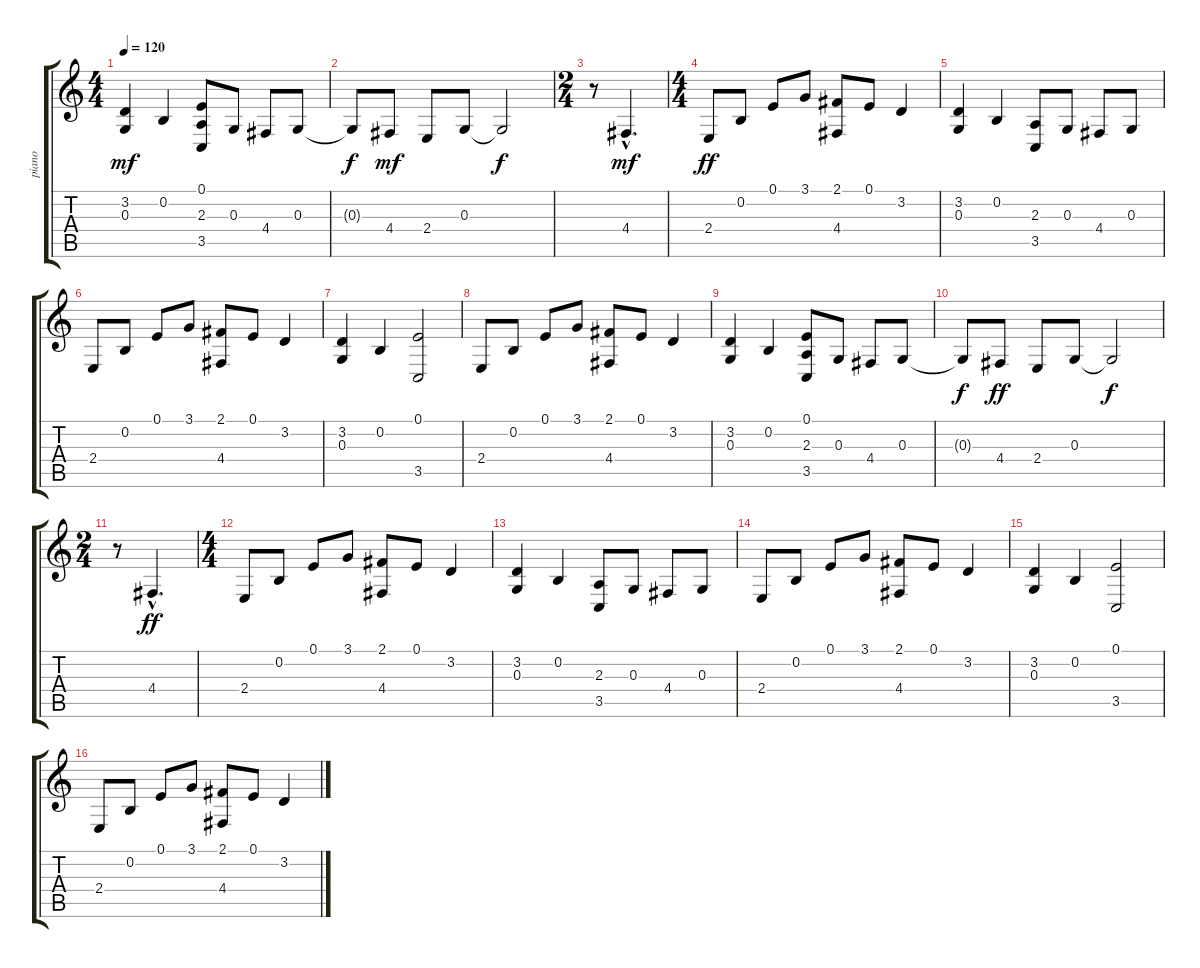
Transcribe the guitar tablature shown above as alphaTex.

\track ("piano" "piano") {instrument acousticgrandpiano}
\staff {score tabs}
\tuning (E4 B3 G3 D3 A2 E2) {hide}
\ts (4 4)
\tempo 120
\clef g2
\ks c
(3.2 0.3).4{dy mf} 0.2.4 (0.1 2.3 3.5).8 0.3.8 4.4.8 0.3.8 |
0.3{t}.8{dy f} 4.4.8{dy mf} 2.4.8 0.3.8 0.3{t}.2{dy f} |
\ts (2 4)
r.8 4.4{hac}.4{d dy mf} |
\ts (4 4)
2.4.8{dy ff} 0.2.8 0.1.8 3.1.8 (2.1 4.4).8 0.1.8 3.2.4 |
(3.2 0.3).4 0.2.4 (2.3 3.5).8 0.3.8 4.4.8 0.3.8 |
2.4.8 0.2.8 0.1.8 3.1.8 (2.1 4.4).8 0.1.8 3.2.4 |
(3.2 0.3).4 0.2.4 (0.1 3.5).2 |
2.4.8 0.2.8 0.1.8 3.1.8 (2.1 4.4).8 0.1.8 3.2.4 |
(3.2 0.3).4 0.2.4 (0.1 2.3 3.5).8 0.3.8 4.4.8 0.3.8 |
0.3{t}.8{dy f} 4.4.8{dy ff} 2.4.8 0.3.8 0.3{t}.2{dy f} |
\ts (2 4)
r.8 4.4{hac}.4{d dy ff} |
\ts (4 4)
2.4.8 0.2.8 0.1.8 3.1.8 (2.1 4.4).8 0.1.8 3.2.4 |
(3.2 0.3).4 0.2.4 (2.3 3.5).8 0.3.8 4.4.8 0.3.8 |
2.4.8 0.2.8 0.1.8 3.1.8 (2.1 4.4).8 0.1.8 3.2.4 |
(3.2 0.3).4 0.2.4 (0.1 3.5).2 |
2.4.8 0.2.8 0.1.8 3.1.8 (2.1 4.4).8 0.1.8 3.2.4
